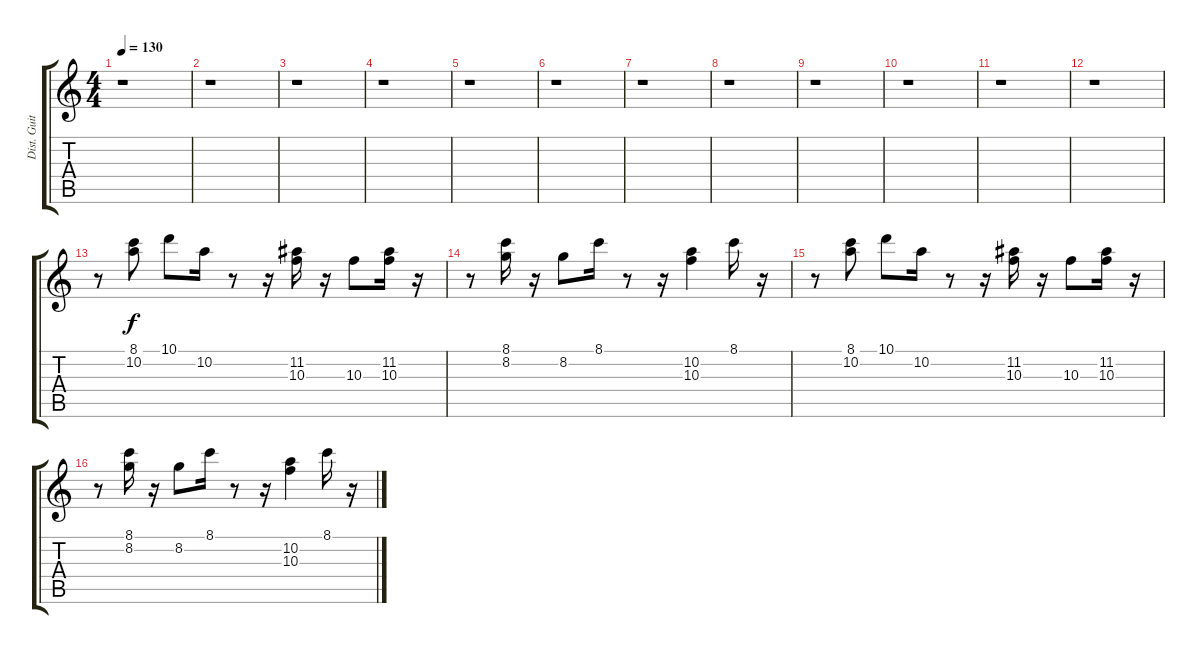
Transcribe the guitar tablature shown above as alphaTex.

\track ("Dist. Guitar" "Dist. Guit") {instrument distortionguitar}
\staff {score tabs}
\tuning (E4 B3 G3 D3 A2 E2) {hide}
\ts (4 4)
\tempo 130
\clef g2
\ks c
r.1{dy f} |
r.1 |
r.1 |
r.1 |
r.1 |
r.1 |
r.1 |
r.1 |
r.1 |
r.1 |
r.1 |
r.1 |
r.8 (8.1 10.2).8 10.1.8 10.2.16 r.8 r.16 (11.2 10.3).16 r.16 10.3.8 (11.2 10.3).16 r.16 |
r.8 (8.1 8.2).16 r.16 8.2.8 8.1.16 r.8 r.16 (10.2 10.3).4 8.1.16 r.16 |
r.8 (8.1 10.2).8 10.1.8 10.2.16 r.8 r.16 (11.2 10.3).16 r.16 10.3.8 (11.2 10.3).16 r.16 |
r.8 (8.1 8.2).16 r.16 8.2.8 8.1.16 r.8 r.16 (10.2 10.3).4 8.1.16 r.16
